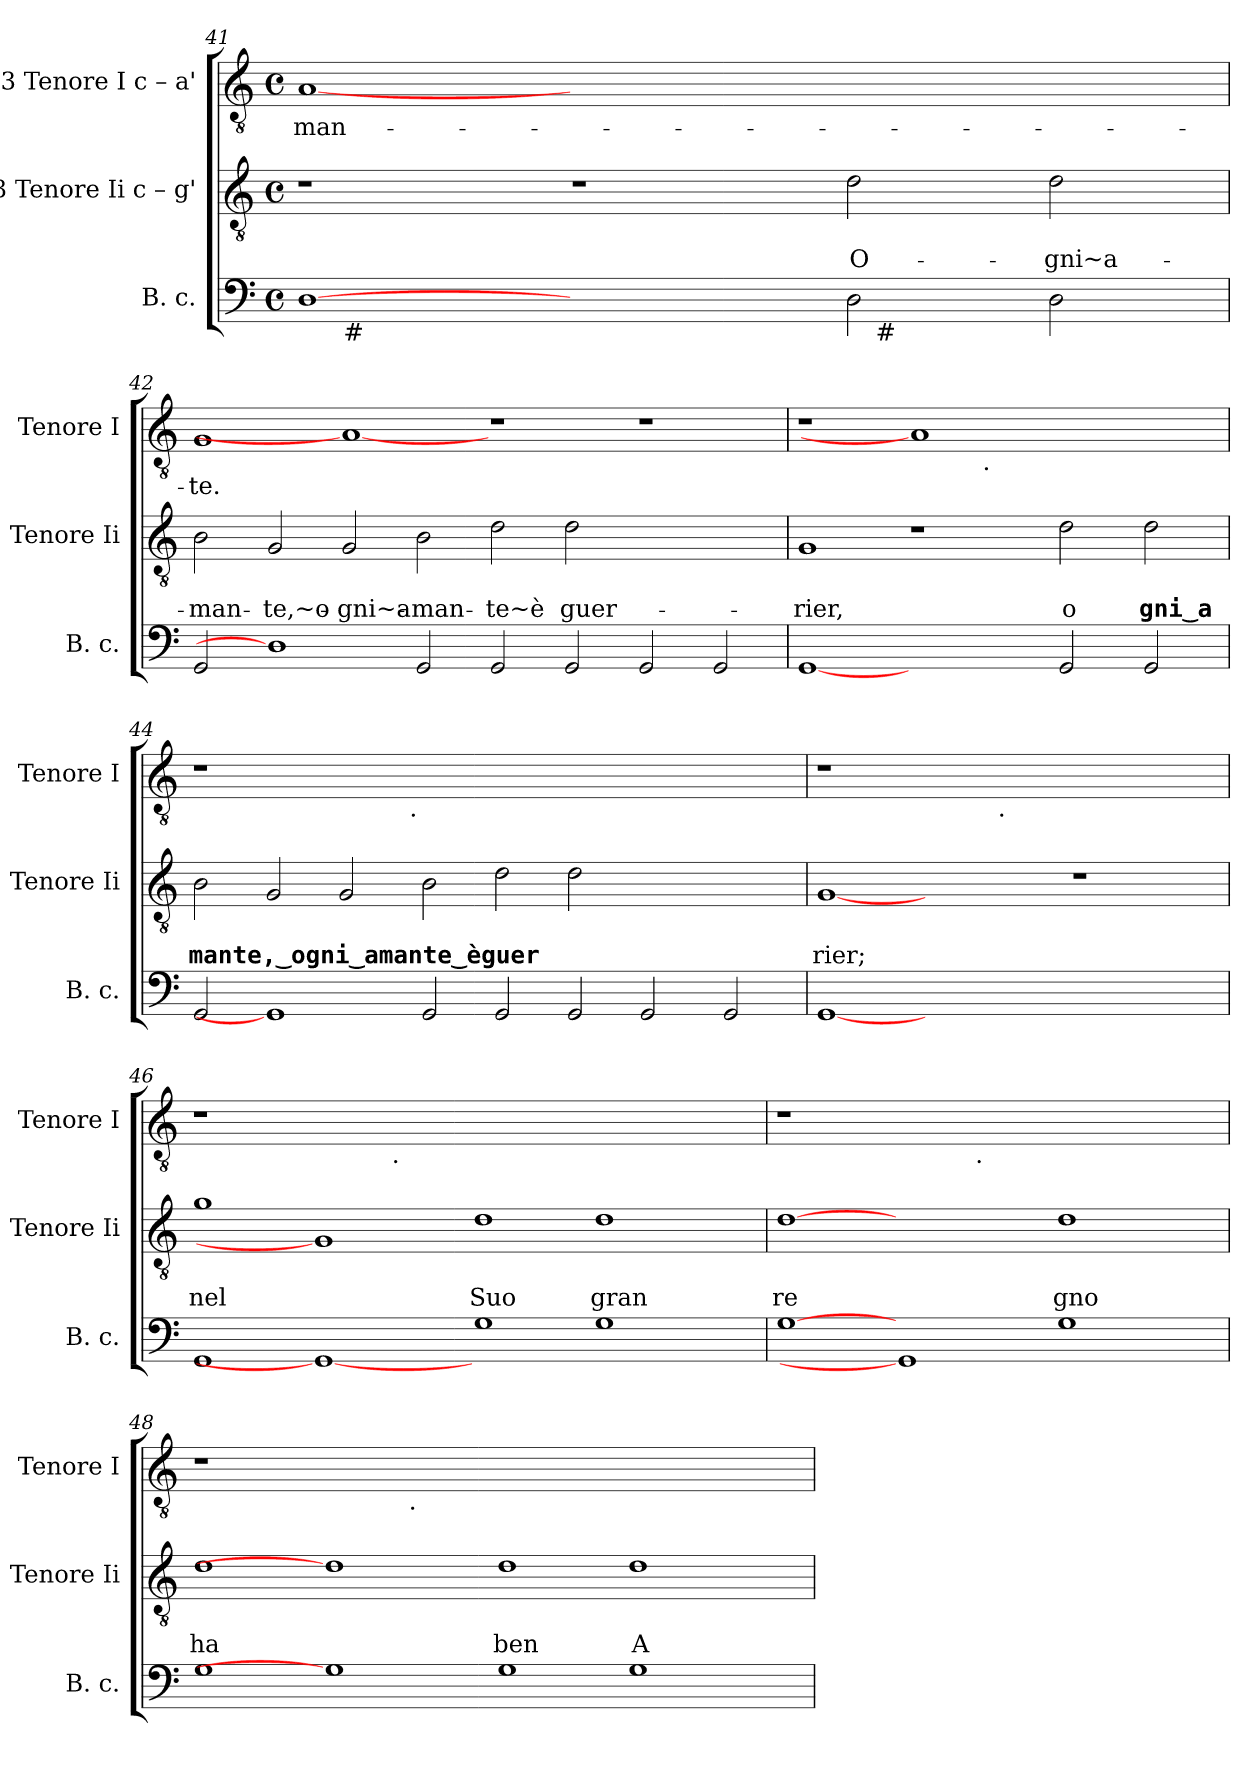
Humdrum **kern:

**kern	**kern	**text	**text	**kern	**text
*part3	*part2	*part2	*part2	*part1	*part1
*staff3	*staff2	*staff2	*staff2	*staff1	*staff1
*I"B. c.	*I"3 Tenore Ii c – g'	*	*	*I"3 Tenore I c – a'	*
*I'B. c.	*I'Tenore Ii	*	*	*I'Tenore I	*
*clefF4	*clefGv2	*	*	*clefGv2	*
*k[]	*k[]	*	*	*k[]	*
*C:	*C:	*	*	*C:	*
*M4/4	*M4/4	*	*	*M4/4	*
*met(c)	*met(c)	*	*	*met(c)	*
=41	=41	=41	=41	=41	=41
!	!	!	!	!	!LO:LY:b
*^	*	*	*	*	*
*	*^	*	*	*	*	*
[1D	16ryy	1ryy	1r	.	.	[1A	-man-
!	!LO:TX:b:t=#	!	!	!	!	!	!
.	1ryy	.	.	.	.	.	.
1ryy	.	1ryy	1r	.	.	0ryy	.
.	1ryy	.	.	.	.	.	.
!	!	!	!	!	!LO:LY:b	!	!
2D\	.	32ryy	2d\	.	O-	.	.
!	!	!LO:TX:b:t=#	!	!	!	!	!
.	.	2ryy	.	.	.	.	.
.	2...ryy	.	.	.	.	.	.
!	!	!	!	!	!LO:LY:b	!	!
2D\	.	.	2d\	.	-gni~a-	.	.
.	.	4...ryy	.	.	.	.	.
=42	=42	=42	=42	=42	=42	=42	=42
!	!	!	!	!	!LO:LY:b	!	!LO:LY:b
*v	*v	*v	*	*	*	*	*
2GG/	2B\	.	-man-	1G	-te.
!	!	!	!LO:LY:b	!	!
1D]	2G/	.	-te,~o-	.	.
!	!	!	!LO:LY:b	!	!
.	2G/	.	-gni~a-	1A_	.
!	!	!	!LO:LY:b	!	!
2GG/	2B\	.	-man-	.	.
!	!	!	!LO:LY:b	!	!
2GG/	2d\	.	-te~è	1r	.
!	!	!	!LO:LY:b	!	!
2GG/	2d\	.	guer-	.	.
2GG/	1ryy	.	.	1r	.
2GG/	.	.	.	.	.
!!LO:LB:g=z
=43	=43	=43	=43	=43	=43
!	!	!	!LO:LY:b	!	!
*	*	*	*	*^	*
[1GG	1G	.	-rier,	1r	1ryy	.
1ryy	1r	.	.	1A]	4...ryy	.
!	!	!	!	!	!LO:TX:b:t=.	!
.	.	.	.	.	1ryy	.
!	!	!	!LO:LY:b	!	!	!
2GG/	2d\	.	o	1ryy	.	.
.	.	.	.	.	2ryy	.
!	!	!	!LO:LY:b	!	!	!
2GG/	2d\	.	gni‿a	.	.	.
.	.	.	.	.	32ryy	.
=44	=44	=44	=44	=44	=44	=44
!	!	!	!LO:LY:b	!	!	!
*	*	*	*	*v	*v	*
2GG/	2B\	.	mante,‿ogni‿amante‿èguer	1r	.
1GG]	2G/	.	.	.	.
.	2G/	.	.	4...ryy	.
!	!	!	!	!LO:TX:b:t=.	!
.	.	.	.	0ryy	.
2GG/	2B\	.	.	.	.
2GG/	2d\	.	.	.	.
2GG/	2d\	.	.	.	.
2GG/	1ryy	.	.	.	.
.	.	.	.	2ryy	.
2GG/	.	.	.	.	.
.	.	.	.	32ryy	.
=45	=45	=45	=45	=45	=45
!	!	!	!LO:LY:b	!	!
[1GG	[1G	.	rier;	1r	.
0ryy	1ryy	.	.	4...ryy	.
!	!	!	!	!LO:TX:b:t=.	!
.	.	.	.	1ryy	.
.	1r	.	.	.	.
.	.	.	.	2ryy	.
.	.	.	.	32ryy	.
=46	=46	=46	=46	=46	=46
!	!	!	!LO:LY:b	!	!
1GG	1g	.	nel	1r	.
1GG_	1G]	.	.	4...ryy	.
!	!	!	!	!LO:TX:b:t=.	!
.	.	.	.	0ryy	.
!	!	!	!LO:LY:b	!	!
1G	1d	.	Suo	.	.
!	!	!	!LO:LY:b	!	!
1G	1d	.	gran	.	.
.	.	.	.	2ryy	.
.	.	.	.	32ryy	.
=47	=47	=47	=47	=47	=47
!	!	!	!LO:LY:b	!	!
[1G	[1d	.	re	1r	.
1GG]	1ryy	.	.	4...ryy	.
!	!	!	!	!LO:TX:b:t=.	!
.	.	.	.	1ryy	.
!	!	!	!LO:LY:b	!	!
1G	1d	.	gno	.	.
.	.	.	.	2ryy	.
.	.	.	.	32ryy	.
=48	=48	=48	=48	=48	=48
!	!	!	!LO:LY:b	!	!
1G	1d	.	ha	1r	.
1G]	1d]	.	.	4...ryy	.
!	!	!	!	!LO:TX:b:t=.	!
.	.	.	.	0ryy	.
!	!	!	!LO:LY:b	!	!
1G	1d	.	ben	.	.
!	!	!	!LO:LY:b	!	!
1G	1d	.	A	.	.
.	.	.	.	2ryy	.
.	.	.	.	32ryy	.
=	=	=	=	=	=
*-	*-	*-	*-	*-	*-
